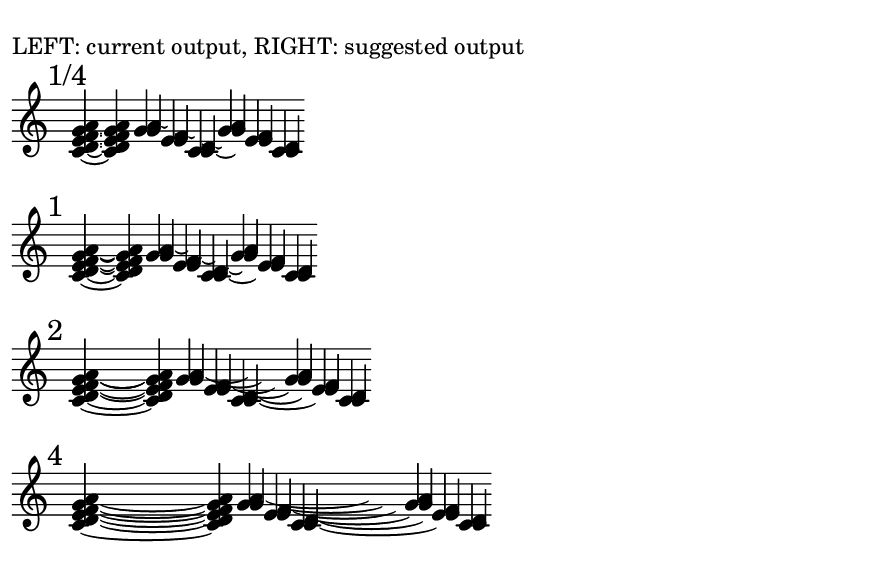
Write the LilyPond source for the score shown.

\version "2.16.2"

\include "../3-tests/global-settings.ily"

\markup { LEFT: current output, RIGHT: suggested output }

\layout {
  % turn off the global setting
  \revert Score.SpacingSpanner #'common-shortest-duration
}

\new Staff {
  \override Staff.Stem #'direction = #UP
  \tieDown

  \mark "1/4"
  <c' d' e' f' g' a' >4 ~ q4
  <<
    \new Voice {
      \tie-cps #'((1.45 . -0.55) (1.6 . -0.75) (1.85 . -0.75) (2.0 . -0.55))
      \transpose c a' { <c ~ b,> 4 s32 s128 q4 }
    }
    \new Voice {
      \tie-cps #'((2.7 . -1.25) (2.85 . -1.45) (3.1 . -1.45) (3.25 . -1.25))
      \transpose c g' { c4 ~ s32 s128 c4 }
    }
    \new Voice {
      \tie-cps #'((1.45 . -1.55) (1.6 . -1.75) (1.85 . -1.75) (2.0 . -1.55))
      \transpose c f' { <c ~ b,> 4 s32 s128 q4 }
    }
    \new Voice {
      \tie-cps #'((2.7 . -2.25) (2.85 . -2.45) (3.1 . -2.45) (3.25 . -2.25))
      \transpose c e' { c4 ~ s32 s128 c4 }
    }
    \new Voice {
      \tie-cps #'((1.45 . -2.55) (1.6 . -2.75) (1.85 . -2.75) (2.0 . -2.55))
      \transpose c d' { <c ~ b,> 4 s32 s128 q4 }
    }
    \new Voice {
      \tie-cps #'((1.45 . -3.25) (1.8 . -3.7) (2.9 . -3.7) (3.25 . -3.25))
      \transpose c c' { c4 ~ s32 s128 c4 }
    }
  >>
  \br


  \mark "1"
  <c' d' e' f' g' a' >4 ~ s16.. q4
  <<
    \new Voice {
      \tie-cps #'((1.55 . -0.55) (1.8 . -0.9) (2.5 . -0.9) (2.75 . -0.55))
      \transpose c a' { <c ~ b,> 4 s16.. q4 }
    }
    \new Voice {
      \tie-cps #'((2.8 . -1.2) (3.05 . -1.55) (3.75 . -1.55) (4 . -1.2))
      \transpose c g' { c4 ~ s16.. c4 }
    }
    \new Voice {
      \tie-cps #'((1.55 . -1.55) (1.8 . -1.9) (2.5 . -1.9) (2.75 . -1.55))
      \transpose c f' { <c ~ b,> 4 s16.. q4 }
    }
    \new Voice {
      \tie-cps #'((2.8 . -2.2) (3.05 . -2.55) (3.75 . -2.55) (4 . -2.2))
      \transpose c e' { c4 ~ s16.. c4 }
    }
    \new Voice {
      \tie-cps #'((1.55 . -2.55) (1.8 . -2.9) (2.5 . -2.9) (2.75 . -2.55))
      \transpose c d' { <c ~ b,> 4 s16.. q4 }
    }
    \new Voice {
      \tie-cps #'((1.45 . -3.25) (1.95 . -3.8) (3.5 . -3.8) (4 . -3.25))
      \transpose c c' { c4 ~ s16.. c4 }
    }
  >>
  \br


  \mark "2"
  <c' d' e' f' g' a' >4 ~ s4 s16.. q4
  <<
    \new Voice {
      \tie-cps #'((1.6 . -0.75) (2.3 . -1.45) (4.9 . -1.45) (5.6 . -0.75))
      \transpose c a' { <c ~ b,> 4 s4 s16.. q4 }
    }
    \new Voice {
      \tie-cps #'((2.85 . -1.2) (3.55 . -1.9) (6.15 . -1.9) (6.85 . -1.2))
      \transpose c g' { c4 ~ s4 s16.. c4 }
    }
    \new Voice {
      \tie-cps #'((1.6 . -1.75) (2.3 . -2.45) (4.9 . -2.45) (5.6 . -1.75))
      \transpose c f' { <c ~ b,> 4 s4 s16.. q4 }
    }
    \new Voice {
      \tie-cps #'((2.85 . -2.2) (3.55 . -2.9) (6.15 . -2.9) (6.85 . -2.2))
      \transpose c e' { c4 ~ s4 s16.. c4 }
    }
    \new Voice {
      \tie-cps #'((1.6 . -2.75) (2.3 . -3.45) (4.9 . -3.45) (5.6 . -2.75))
      \transpose c d' { <c ~ b,> 4 s4 s16.. q4 }
    }
    \new Voice {
      \tie-cps #'((1.5 . -3.25) (2.25 . -4.0) (6.0 . -4.0) (6.85 . -3.25))
      \transpose c c' { c4 ~ s4 s16.. c4 }
    }
  >>
  \br


  \mark "4"
  <c' d' e' f' g' a' >4 ~ s2. s16.. q4
  <<
    \new Voice {
      \tie-cps #'((1.6 . -0.65) (3.0 . -1.6) (10.05 . -1.6) (11.45 . -0.65))
      \transpose c a' { <c ~ b,> 4 s2. s16.. q4 }
    }
    \new Voice {
      \tie-cps #'((2.85 . -1.2) (4.25 . -2) (11.3 . -2) (12.7 . -1.2))
      \transpose c g' { c4 ~ s2. s16.. c4 }
    }
    \new Voice {
      \tie-cps #'((1.6 . -1.65) (3.0 . -2.6) (10.05 . -2.6) (11.45 . -1.65))
      \transpose c f' { <c ~ b,> 4 s2. s16.. q4 }
    }
    \new Voice {
      \tie-cps #'((2.85 . -2.2) (4.25 . -3.15) (11.3 . -3.15) (12.7 . -2.2))
      \transpose c e' { c4 ~ s2. s16.. c4 }
    }
    \new Voice {
      \tie-cps #'((1.6 . -2.65) (3.0 . -3.6) (10.05 . -3.6) (11.45 . -2.65))
      \transpose c d' { <c ~ b,> 4 s2. s16.. q4 }
    }
    \new Voice {
      \tie-cps #'((1.5 . -3.25) (3.0 . -4.2) (11.2 . -4.2) (12.7 . -3.25))
      \transpose c c' { c4 ~ s2. s16.. c4 }
    }
  >>
  \br
}
